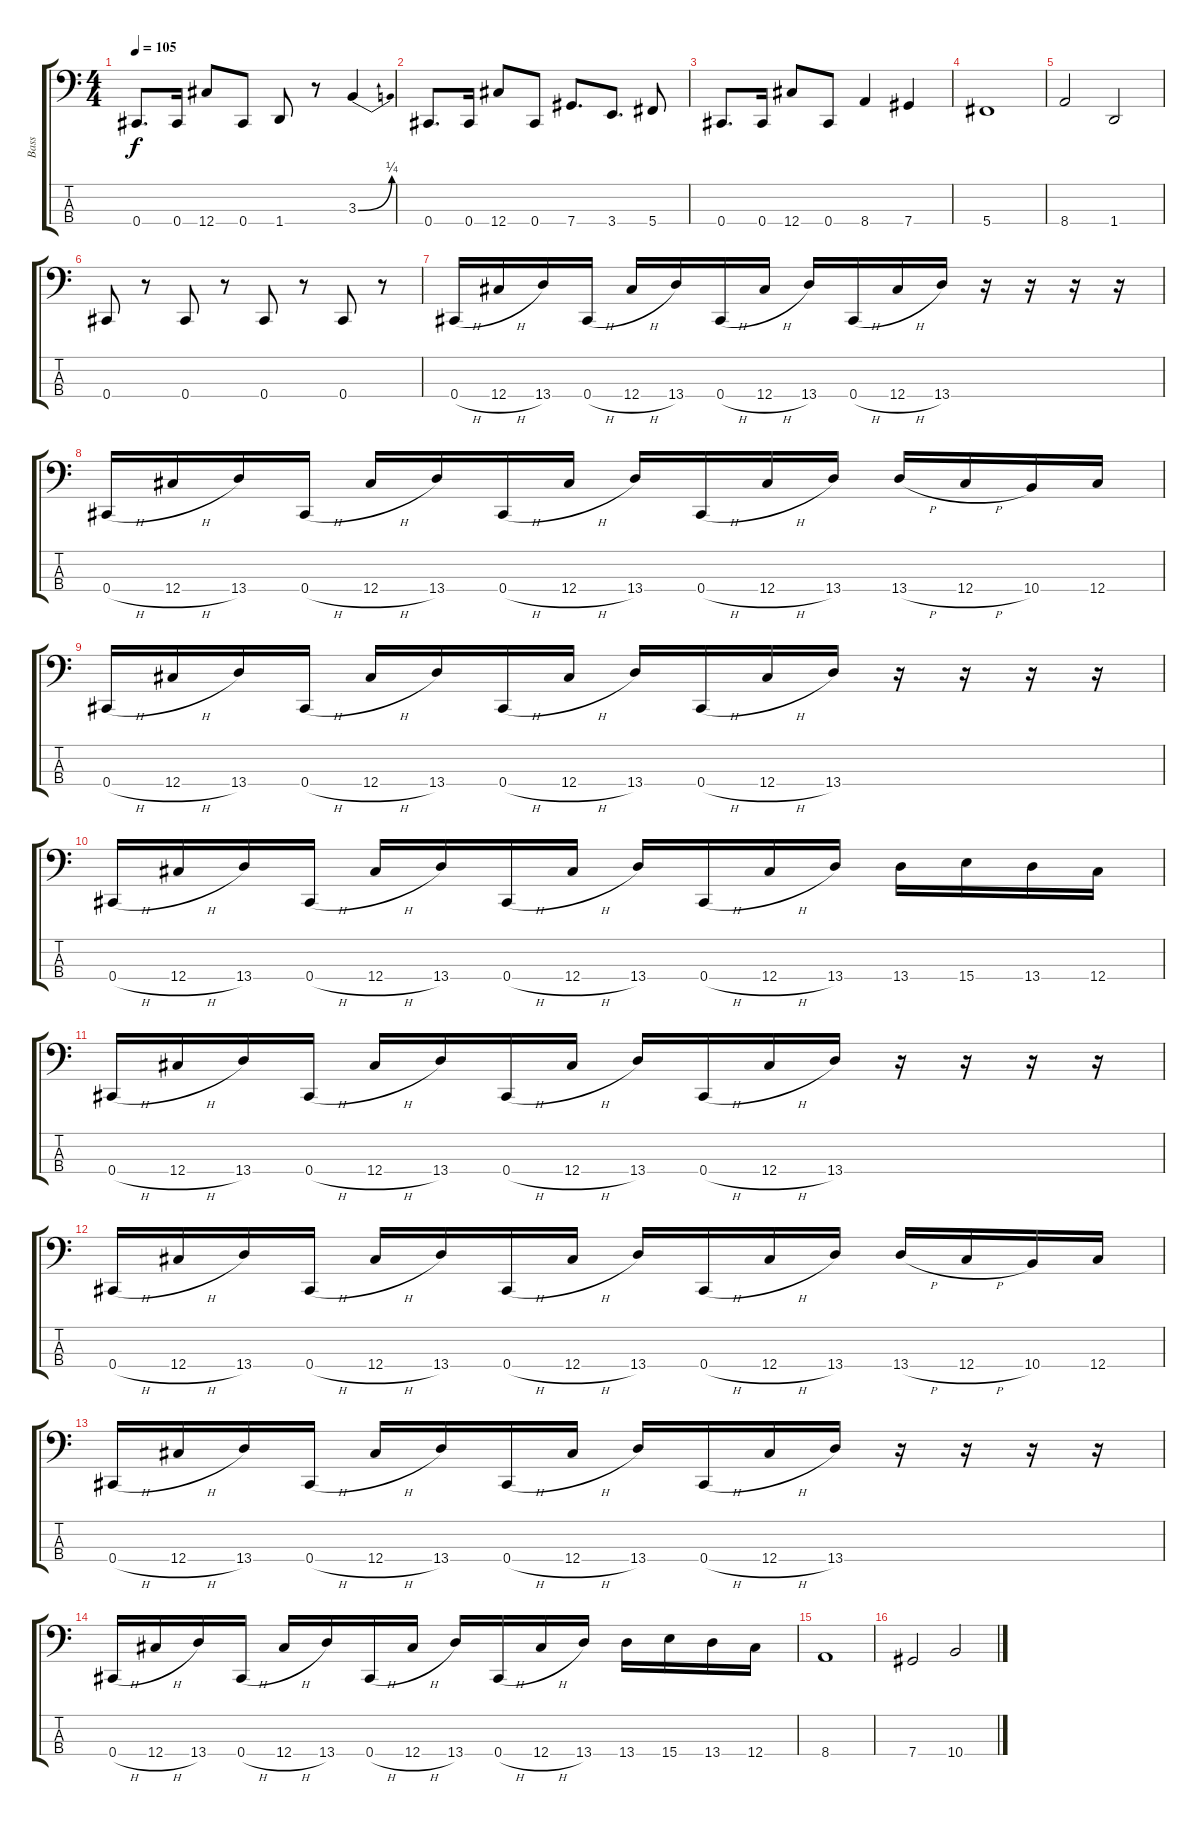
\track ("Bass" "Bass") {instrument electricbassfinger}
\staff {score tabs}
\tuning (Gb2 Db2 Ab1 Db1) {hide}
\ts (4 4)
\tempo 105
\clef f4
\ks c
0.4.8{d dy f} 0.4.16 12.4.8 0.4.8 1.4.8 r.8 3.3{be (bend 0 0 60 1)}.4 |
0.4.8{d} 0.4.16 12.4.8 0.4.8 7.4.8{d} 3.4.8{d} 5.4.8 |
0.4.8{d} 0.4.16 12.4.8 0.4.8 8.4.4 7.4.4 |
5.4.1 |
8.4.2 1.4.2 |
0.4.8 r.8 0.4.8 r.8 0.4.8 r.8 0.4.8 r.8 |
0.4{h}.16 12.4{h}.16 13.4.16 0.4{h}.16 12.4{h}.16 13.4.16 0.4{h}.16 12.4{h}.16 13.4.16 0.4{h}.16 12.4{h}.16 13.4.16 r.16 r.16 r.16 r.16 |
0.4{h}.16 12.4{h}.16 13.4.16 0.4{h}.16 12.4{h}.16 13.4.16 0.4{h}.16 12.4{h}.16 13.4.16 0.4{h}.16 12.4{h}.16 13.4.16 13.4{h}.16 12.4{h}.16 10.4.16 12.4.16 |
0.4{h}.16 12.4{h}.16 13.4.16 0.4{h}.16 12.4{h}.16 13.4.16 0.4{h}.16 12.4{h}.16 13.4.16 0.4{h}.16 12.4{h}.16 13.4.16 r.16 r.16 r.16 r.16 |
0.4{h}.16 12.4{h}.16 13.4.16 0.4{h}.16 12.4{h}.16 13.4.16 0.4{h}.16 12.4{h}.16 13.4.16 0.4{h}.16 12.4{h}.16 13.4.16 13.4.16 15.4.16 13.4.16 12.4.16 |
0.4{h}.16 12.4{h}.16 13.4.16 0.4{h}.16 12.4{h}.16 13.4.16 0.4{h}.16 12.4{h}.16 13.4.16 0.4{h}.16 12.4{h}.16 13.4.16 r.16 r.16 r.16 r.16 |
0.4{h}.16 12.4{h}.16 13.4.16 0.4{h}.16 12.4{h}.16 13.4.16 0.4{h}.16 12.4{h}.16 13.4.16 0.4{h}.16 12.4{h}.16 13.4.16 13.4{h}.16 12.4{h}.16 10.4.16 12.4.16 |
0.4{h}.16 12.4{h}.16 13.4.16 0.4{h}.16 12.4{h}.16 13.4.16 0.4{h}.16 12.4{h}.16 13.4.16 0.4{h}.16 12.4{h}.16 13.4.16 r.16 r.16 r.16 r.16 |
0.4{h}.16 12.4{h}.16 13.4.16 0.4{h}.16 12.4{h}.16 13.4.16 0.4{h}.16 12.4{h}.16 13.4.16 0.4{h}.16 12.4{h}.16 13.4.16 13.4.16 15.4.16 13.4.16 12.4.16 |
8.4.1 |
7.4.2 10.4.2
